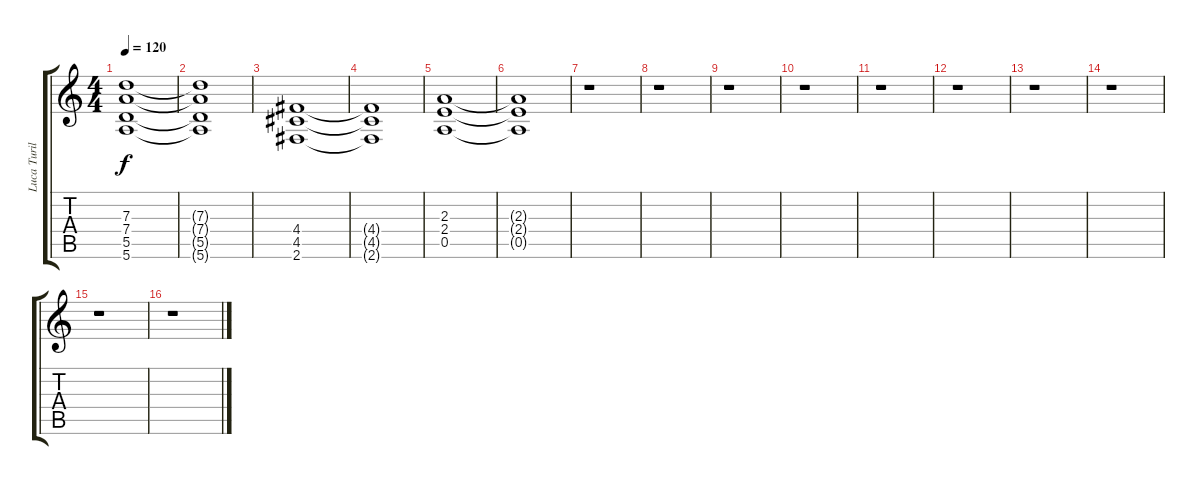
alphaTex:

\track ("Luca Turilli - Rhythm Guitar" "Luca Turil") {instrument overdrivenguitar}
\staff {score tabs}
\tuning (E4 B3 G3 D3 A2 E2) {hide}
\ts (4 4)
\tempo 120
\clef g2
\ks c
(7.3 7.4 5.5 5.6).1{dy f} |
(7.3{t} 7.4{t} 5.5{t} 5.6{t}).1 |
(4.4 4.5 2.6).1 |
(4.4{t} 4.5{t} 2.6{t}).1 |
(2.3 2.4 0.5).1 |
(2.3{t} 2.4{t} 0.5{t}).1 |
r.1 |
r.1 |
r.1 |
r.1 |
r.1 |
r.1 |
r.1 |
r.1 |
r.1 |
r.1
